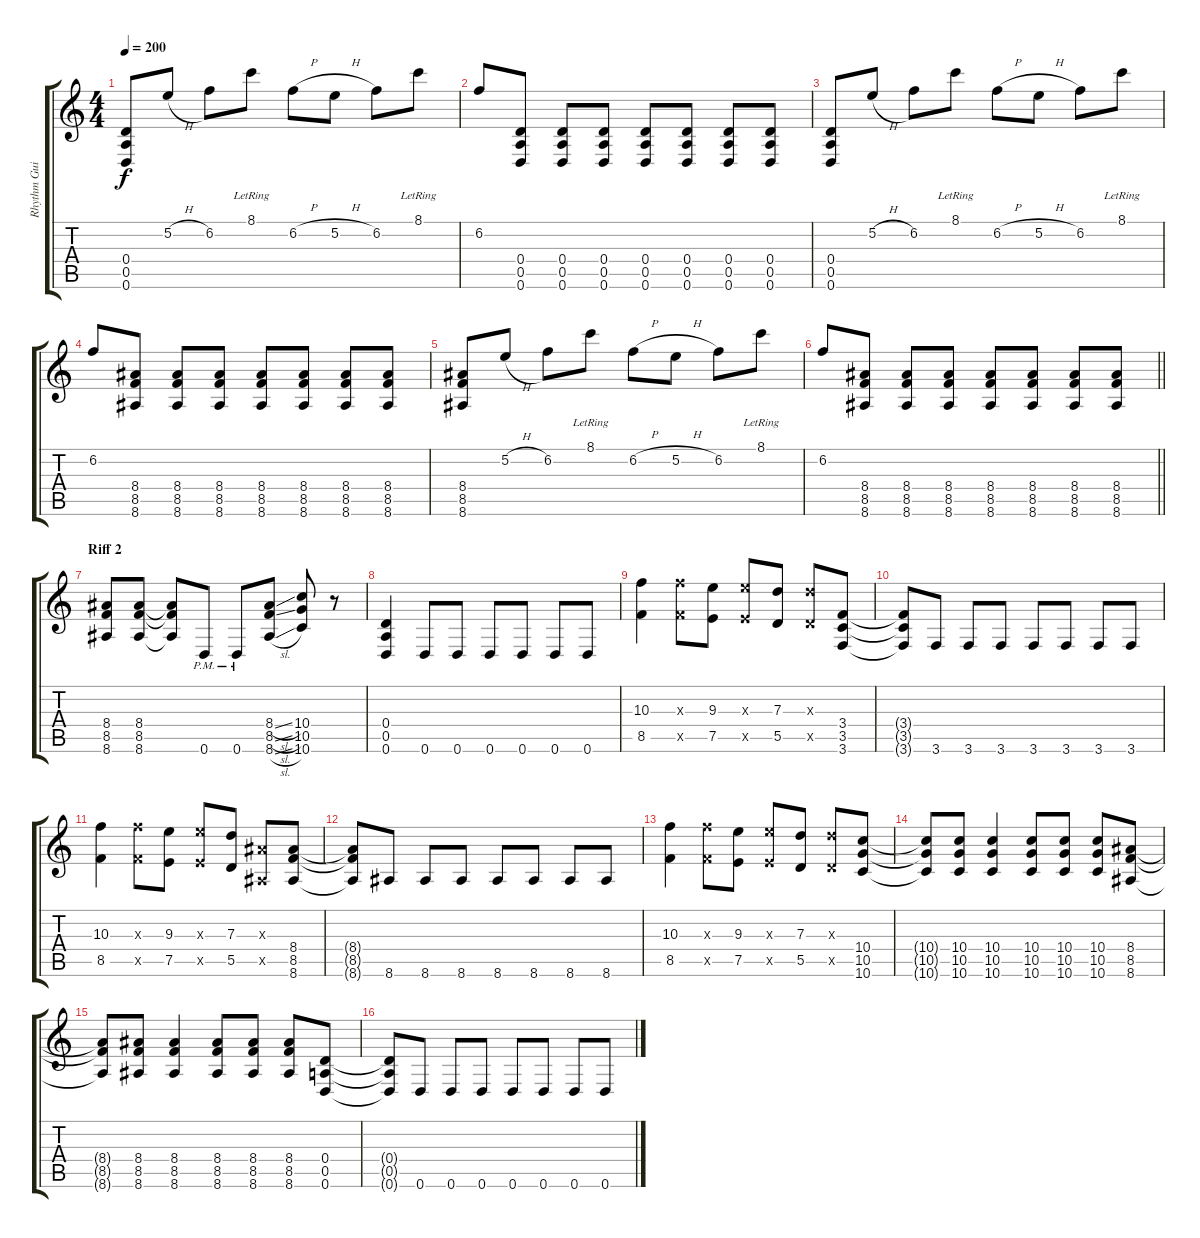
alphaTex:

\track ("Rhythm Guitar" "Rhythm Gui") {instrument distortionguitar}
\staff {score tabs}
\tuning (E4 B3 G3 D3 A2 D2) {hide}
\ts (4 4)
\tempo 200
\clef g2
\ks c
(0.4 0.5 0.6).8{dy f} 5.2{h}.8{instrument electricguitarclean} 6.2.8 8.1{lr}.8 6.2{h}.8 5.2{h}.8 6.2.8 8.1{lr}.8 |
6.2.8 (0.4 0.5 0.6).8{instrument distortionguitar} (0.4 0.5 0.6).8 (0.4 0.5 0.6).8 (0.4 0.5 0.6).8 (0.4 0.5 0.6).8 (0.4 0.5 0.6).8 (0.4 0.5 0.6).8 |
(0.4 0.5 0.6).8 5.2{h}.8{instrument electricguitarclean} 6.2.8 8.1{lr}.8 6.2{h}.8 5.2{h}.8 6.2.8 8.1{lr}.8 |
6.2.8 (8.4 8.5 8.6).8{instrument distortionguitar} (8.4 8.5 8.6).8 (8.4 8.5 8.6).8 (8.4 8.5 8.6).8 (8.4 8.5 8.6).8 (8.4 8.5 8.6).8 (8.4 8.5 8.6).8 |
(8.4 8.5 8.6).8 5.2{h}.8{instrument electricguitarclean} 6.2.8 8.1{lr}.8 6.2{h}.8 5.2{h}.8 6.2.8 8.1{lr}.8 |
\barLineRight lightlight
6.2.8 (8.4 8.5 8.6).8{instrument distortionguitar} (8.4 8.5 8.6).8 (8.4 8.5 8.6).8 (8.4 8.5 8.6).8 (8.4 8.5 8.6).8 (8.4 8.5 8.6).8 (8.4 8.5 8.6).8 |
\section ("" "Riff 2")
(8.4 8.5 8.6).8 (8.4 8.5 8.6).8 (8.4{t} 8.5{t} 8.6{t}).8 0.6{pm}.8 0.6{pm}.8 (8.4{sl} 8.5{sl} 8.6{sl}).8 (10.4 10.5 10.6).8 r.8 |
(0.4 0.5 0.6).4 0.6.8 0.6.8 0.6.8 0.6.8 0.6.8 0.6.8 |
(10.3 8.5).4 (10.3{x} 8.5{x}).8 (9.3 7.5).8 (9.3{x} 7.5{x}).8 (7.3 5.5).8 (7.3{x} 5.5{x}).8 (3.4 3.5 3.6).8 |
(3.4{t} 3.5{t} 3.6{t}).8 3.6.8 3.6.8 3.6.8 3.6.8 3.6.8 3.6.8 3.6.8 |
(10.3 8.5).4 (10.3{x} 8.5{x}).8 (9.3 7.5).8 (9.3{x} 7.5{x}).8 (7.3 5.5).8 (3.3{x} 1.5{x}).8 (8.4 8.5 8.6).8 |
(8.4{t} 8.5{t} 8.6{t}).8 8.6.8 8.6.8 8.6.8 8.6.8 8.6.8 8.6.8 8.6.8 |
(10.3 8.5).4 (10.3{x} 8.5{x}).8 (9.3 7.5).8 (9.3{x} 7.5{x}).8 (7.3 5.5).8 (7.3{x} 5.5{x}).8 (10.4 10.5 10.6).8 |
(10.4{t} 10.5{t} 10.6{t}).8 (10.4 10.5 10.6).8 (10.4 10.5 10.6).4 (10.4 10.5 10.6).8 (10.4 10.5 10.6).8 (10.4 10.5 10.6).8 (8.4 8.5 8.6).8 |
(8.4{t} 8.5{t} 8.6{t}).8 (8.4 8.5 8.6).8 (8.4 8.5 8.6).4 (8.4 8.5 8.6).8 (8.4 8.5 8.6).8 (8.4 8.5 8.6).8 (0.4 0.5 0.6).8 |
(0.4{t} 0.5{t} 0.6{t}).8 0.6.8 0.6.8 0.6.8 0.6.8 0.6.8 0.6.8 0.6.8
